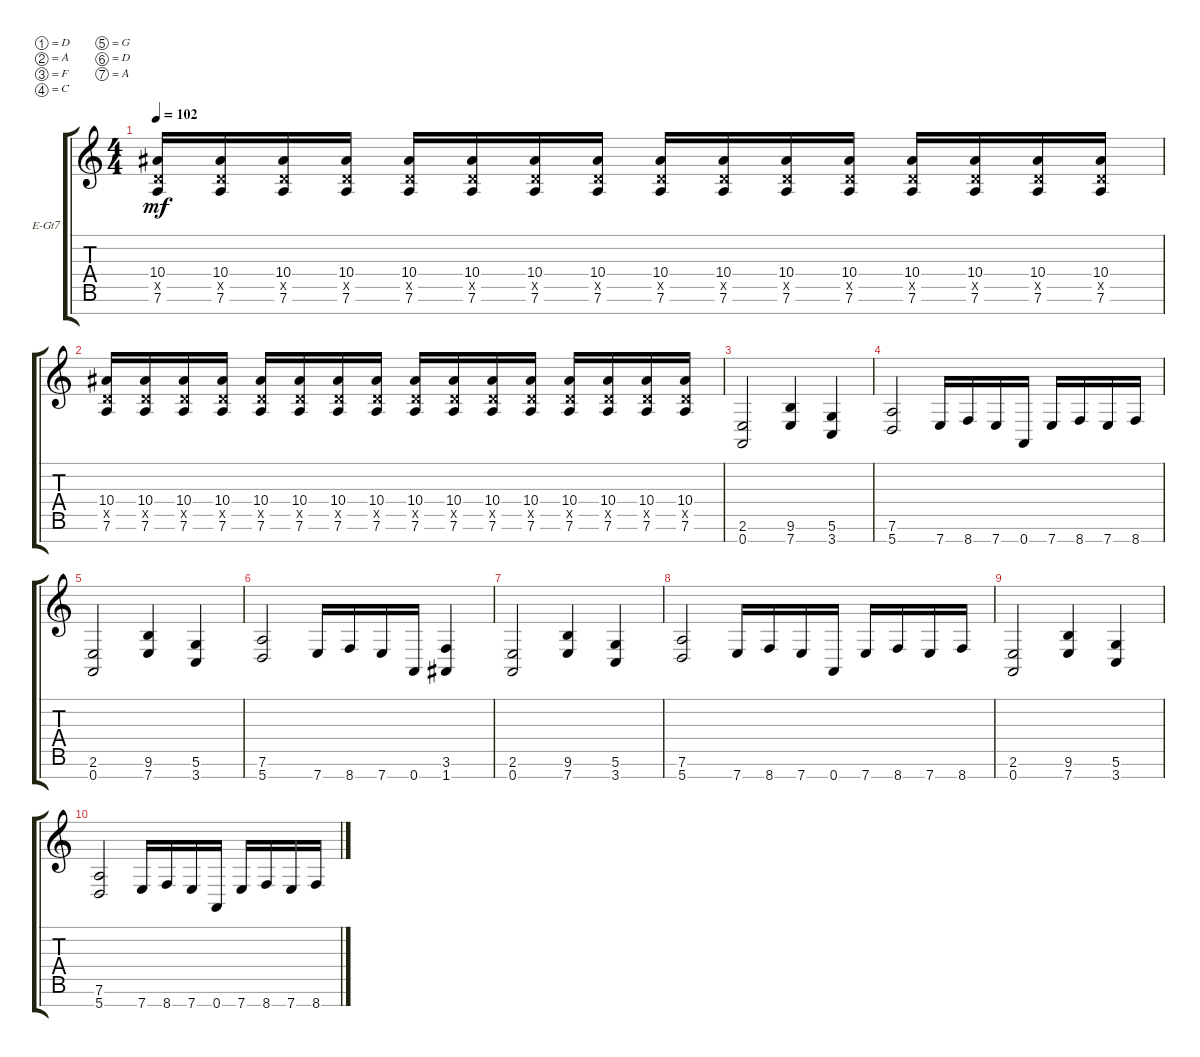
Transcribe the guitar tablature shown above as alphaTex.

\defaultSystemsLayout 4
\bracketExtendMode groupsimilarinstruments
\firstSystemTrackNameOrientation horizontal
\otherSystemsTrackNameOrientation horizontal
\track ("Guitar right" "E-Gt7") {instrument distortionguitar}
\staff {score tabs}
\tuning (D4 A3 F3 C3 G2 D2 A1)
\ts (4 4)
\tempo 102
\clef g2
\ks c
(7.6 10.4 7.5{x}).16{dy mf} (7.6 10.4 7.5{x}).16 (7.6 10.4 7.5{x}).16 (7.6 10.4 7.5{x}).16 (7.6 10.4 7.5{x}).16 (7.6 10.4 7.5{x}).16 (7.6 10.4 7.5{x}).16 (7.6 10.4 7.5{x}).16 (7.6 10.4 7.5{x}).16 (7.6 10.4 7.5{x}).16 (7.6 10.4 7.5{x}).16 (7.6 10.4 7.5{x}).16 (7.6 10.4 7.5{x}).16 (7.6 10.4 7.5{x}).16 (7.6 10.4 7.5{x}).16 (7.6 10.4 7.5{x}).16 |
(7.6 10.4 7.5{x}).16 (7.6 10.4 7.5{x}).16 (7.6 10.4 7.5{x}).16 (7.6 10.4 7.5{x}).16 (7.6 10.4 7.5{x}).16 (7.6 10.4 7.5{x}).16 (7.6 10.4 7.5{x}).16 (7.6 10.4 7.5{x}).16 (7.6 10.4 7.5{x}).16 (7.6 10.4 7.5{x}).16 (7.6 10.4 7.5{x}).16 (7.6 10.4 7.5{x}).16 (7.6 10.4 7.5{x}).16 (7.6 10.4 7.5{x}).16 (7.6 10.4 7.5{x}).16 (7.6 10.4 7.5{x}).16 |
(2.6 0.7).2 (7.7 9.6).4 (3.7 5.6).4 |
(5.7 7.6).2 7.7.16 8.7.16 7.7.16 0.7.16 7.7.16 8.7.16 7.7.16 8.7.16 |
(2.6 0.7).2 (7.7 9.6).4 (3.7 5.6).4 |
(5.7 7.6).2 7.7.16 8.7.16 7.7.16 0.7.16 (1.7 3.6).4 |
(2.6 0.7).2 (7.7 9.6).4 (3.7 5.6).4 |
(5.7 7.6).2 7.7.16 8.7.16 7.7.16 0.7.16 7.7.16 8.7.16 7.7.16 8.7.16 |
(2.6 0.7).2 (7.7 9.6).4 (3.7 5.6).4 |
(5.7 7.6).2 7.7.16 8.7.16 7.7.16 0.7.16 7.7.16 8.7.16 7.7.16 8.7.16
